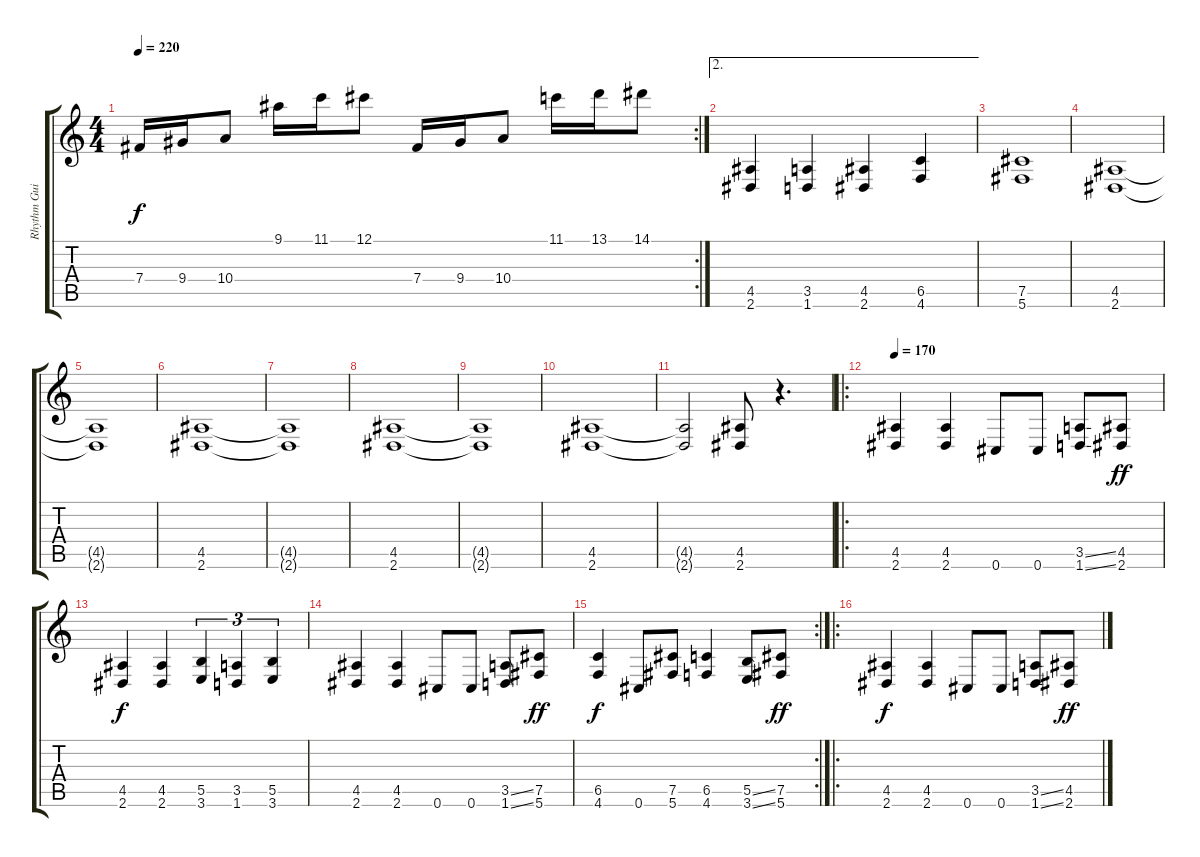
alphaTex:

\track ("Rhythm Guitar" "Rhythm Gui") {instrument overdrivenguitar}
\staff {score tabs}
\tuning (Db4 Ab3 E3 B2 Gb2 Db2) {hide}
\rc 2
\ts (4 4)
\tempo 220
\clef g2
\ks c
7.4.16{dy f} 9.4.16 10.4.8 9.1.16 11.1.16 12.1.8 7.4.16 9.4.16 10.4.8 11.1.16 13.1.16 14.1.8 |
\ae 2
(4.5 2.6).4 (3.5 1.6).4 (4.5 2.6).4 (6.5 4.6).4 |
(7.5 5.6).1 |
(4.5 2.6).1 |
(4.5{t} 2.6{t}).1 |
(4.5 2.6).1 |
(4.5{t} 2.6{t}).1 |
(4.5 2.6).1 |
(4.5{t} 2.6{t}).1 |
(4.5 2.6).1 |
(4.5{t} 2.6{t}).2 (4.5 2.6).8 r.4{d} |
\ro
\tempo 170
(4.5 2.6).4 (4.5 2.6).4 0.6.8 0.6.8 (3.5{ss} 1.6{ss}).8 (4.5 2.6).8{dy ff} |
(4.5 2.6).4{dy f} (4.5 2.6).4 (5.5 3.6).4{tu (3 2)} (3.5 1.6).4{tu (3 2)} (5.5 3.6).4{tu (3 2)} |
(4.5 2.6).4 (4.5 2.6).4 0.6.8 0.6.8 (3.5{ss} 1.6{ss}).8 (7.5 5.6).8{dy ff} |
\rc 2
(6.5 4.6).4{dy f} 0.6.8 (7.5 5.6).8 (6.5 4.6).4 (5.5{ss} 3.6{ss}).8 (7.5 5.6).8{dy ff} |
\ro
(4.5 2.6).4{dy f} (4.5 2.6).4 0.6.8 0.6.8 (3.5{ss} 1.6{ss}).8 (4.5 2.6).8{dy ff}
